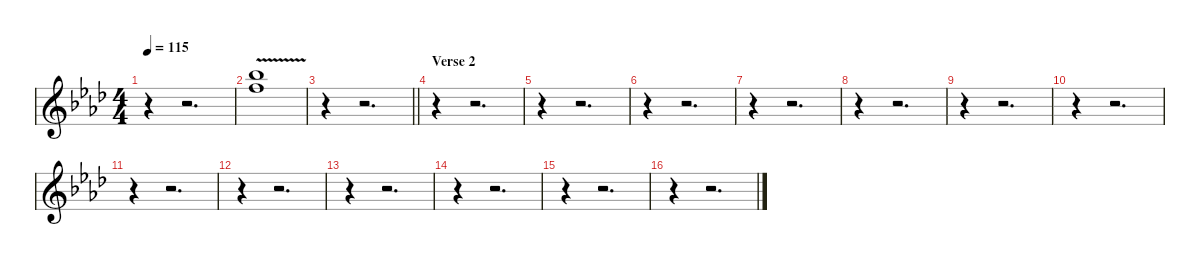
\defaultSystemsLayout 4
\hideDynamics
\bracketExtendMode nobrackets
\singleTrackTrackNamePolicy hidden
\multiTrackTrackNamePolicy hidden
\firstSystemTrackNameMode fullname
\firstSystemTrackNameOrientation horizontal
\otherSystemsTrackNameOrientation horizontal
\track ("Synth" "fl.") {instrument flute}
\staff {score}
\tuning (E4 B3 G3 D3 A2 E2)
\ts (4 4)
\tempo 115
\clef g2
\ks ab
r.4{dy mp beam Down} r.2{d beam Down} |
(18.1{v acc b} 18.2{acc forcenatural}).1{dy f beam Down} |
\barLineRight lightlight
r.4{beam Down} r.2{d beam Down} |
\section ("" "Verse 2")
r.4{beam Down} r.2{d beam Down} |
r.4{beam Down} r.2{d beam Down} |
r.4{beam Down} r.2{d beam Down} |
r.4{beam Down} r.2{d beam Down} |
r.4{beam Down} r.2{d beam Down} |
r.4{beam Down} r.2{d beam Down} |
r.4{beam Down} r.2{d beam Down} |
r.4{beam Down} r.2{d beam Down} |
r.4{beam Down} r.2{d beam Down} |
r.4{beam Down} r.2{d beam Down} |
r.4{beam Down} r.2{d beam Down} |
r.4{beam Down} r.2{d beam Down} |
r.4{beam Down} r.2{d beam Down}
